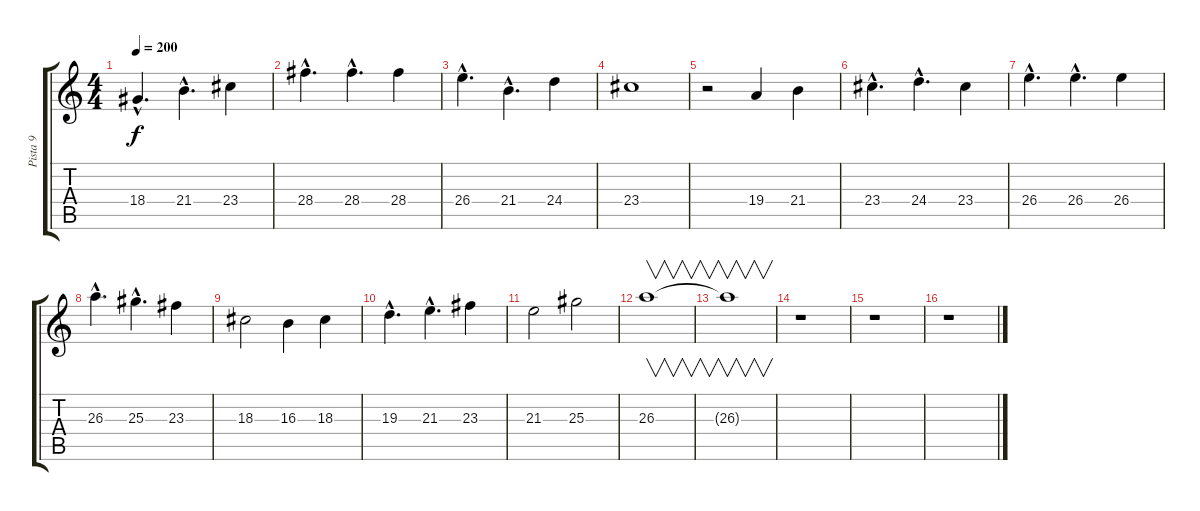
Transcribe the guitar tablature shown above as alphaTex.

\track ("Pista 9" "Pista 9") {instrument pad4choir}
\staff {score tabs}
\tuning (E4 B3 G3 D3 A2 E2) {hide}
\ts (4 4)
\tempo 200
\clef g2
\ks c
18.4{hac}.4{d dy f} 21.4{hac}.4{d} 23.4.4 |
28.4{hac}.4{d} 28.4{hac}.4{d} 28.4.4 |
26.4{hac}.4{d} 21.4{hac}.4{d} 24.4.4 |
23.4.1 |
r.2 19.4.4 21.4.4 |
23.4{hac}.4{d} 24.4{hac}.4{d} 23.4.4 |
26.4{hac}.4{d} 26.4{hac}.4{d} 26.4.4 |
26.3{hac}.4{d} 25.3{hac}.4{d} 23.3.4 |
18.3.2 16.3.4 18.3.4 |
19.3{hac}.4{d} 21.3{hac}.4{d} 23.3.4 |
21.3.2 25.3.2 |
26.3.1{v} |
26.3{t}.1{v} |
r.1 |
r.1 |
r.1
